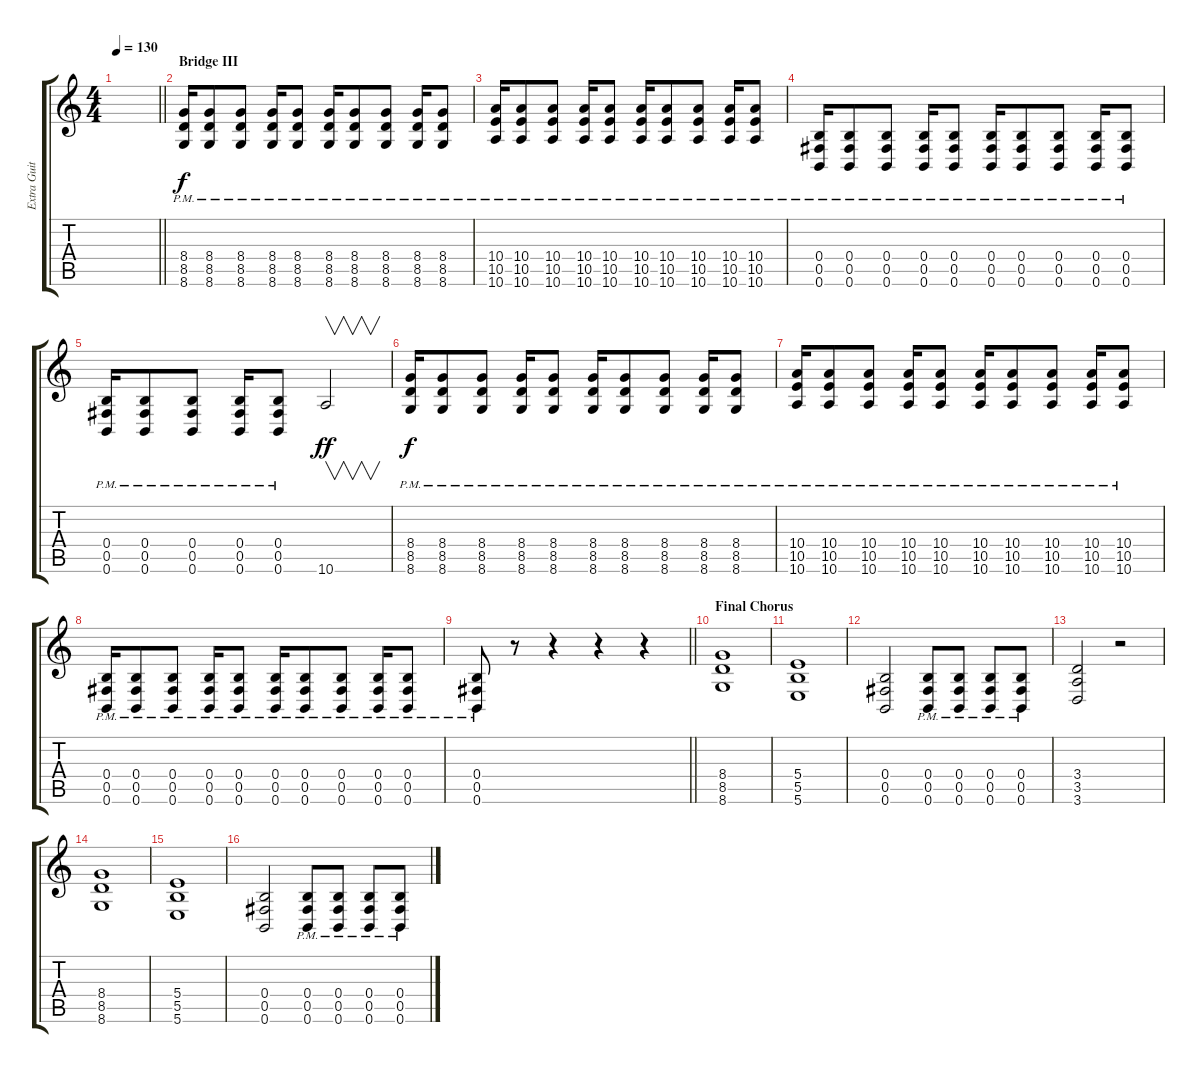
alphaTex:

\track ("Extra Guitar" "Extra Guit") {instrument distortionguitar}
\staff {score tabs}
\tuning (Db4 Ab3 E3 B2 Gb2 B1) {hide}
\ts (4 4)
\tempo 130
\clef g2
\barLineRight lightlight
\ks c
|
\section ("" "Bridge III")
(8.4{pm} 8.5{pm} 8.6{pm}).16 (8.4{pm} 8.5 8.6{pm}).8 (8.4{pm} 8.5{pm} 8.6{pm}).8 (8.4{pm} 8.5{pm} 8.6{pm}).16 (8.4{pm} 8.5{pm} 8.6{pm}).8 (8.4{pm} 8.5{pm} 8.6{pm}).16 (8.4{pm} 8.5 8.6{pm}).8 (8.4{pm} 8.5{pm} 8.6{pm}).8 (8.4{pm} 8.5{pm} 8.6{pm}).16 (8.4{pm} 8.5{pm} 8.6{pm}).8 |
(10.4{pm} 10.5{pm} 10.6{pm}).16 (10.4{pm} 10.5{pm} 10.6{pm}).8 (10.4{pm} 10.5{pm} 10.6{pm}).8 (10.4{pm} 10.5{pm} 10.6{pm}).16 (10.4{pm} 10.5{pm} 10.6{pm}).8 (10.4{pm} 10.5{pm} 10.6{pm}).16 (10.4{pm} 10.5{pm} 10.6{pm}).8 (10.4{pm} 10.5{pm} 10.6{pm}).8 (10.4{pm} 10.5{pm} 10.6{pm}).16 (10.4{pm} 10.5{pm} 10.6{pm}).8 |
(0.4{pm} 0.5{pm} 0.6{pm}).16 (0.4{pm} 0.5{pm} 0.6{pm}).8 (0.4{pm} 0.5{pm} 0.6{pm}).8 (0.4{pm} 0.5{pm} 0.6{pm}).16 (0.4{pm} 0.5{pm} 0.6{pm}).8 (0.4{pm} 0.5{pm} 0.6{pm}).16 (0.4{pm} 0.5{pm} 0.6{pm}).8 (0.4{pm} 0.5{pm} 0.6{pm}).8 (0.4{pm} 0.5{pm} 0.6{pm}).16 (0.4{pm} 0.5{pm} 0.6{pm}).8 |
(0.4{pm} 0.5{pm} 0.6{pm}).16 (0.4{pm} 0.5{pm} 0.6{pm}).8 (0.4{pm} 0.5{pm} 0.6{pm}).8 (0.4{pm} 0.5{pm} 0.6{pm}).16 (0.4{pm} 0.5{pm} 0.6{pm}).8 10.6.2{v dy ff} |
(8.4{pm} 8.5{pm} 8.6{pm}).16{dy f} (8.4{pm} 8.5 8.6{pm}).8 (8.4{pm} 8.5{pm} 8.6{pm}).8 (8.4{pm} 8.5{pm} 8.6{pm}).16 (8.4{pm} 8.5{pm} 8.6{pm}).8 (8.4{pm} 8.5{pm} 8.6{pm}).16 (8.4{pm} 8.5 8.6{pm}).8 (8.4{pm} 8.5{pm} 8.6{pm}).8 (8.4{pm} 8.5{pm} 8.6{pm}).16 (8.4{pm} 8.5{pm} 8.6{pm}).8 |
(10.4{pm} 10.5{pm} 10.6{pm}).16 (10.4{pm} 10.5{pm} 10.6{pm}).8 (10.4{pm} 10.5{pm} 10.6{pm}).8 (10.4{pm} 10.5{pm} 10.6{pm}).16 (10.4{pm} 10.5{pm} 10.6{pm}).8 (10.4{pm} 10.5{pm} 10.6{pm}).16 (10.4{pm} 10.5{pm} 10.6{pm}).8 (10.4{pm} 10.5{pm} 10.6{pm}).8 (10.4{pm} 10.5{pm} 10.6{pm}).16 (10.4{pm} 10.5{pm} 10.6{pm}).8 |
(0.4{pm} 0.5{pm} 0.6{pm}).16 (0.4{pm} 0.5{pm} 0.6{pm}).8 (0.4{pm} 0.5{pm} 0.6{pm}).8 (0.4{pm} 0.5{pm} 0.6{pm}).16 (0.4{pm} 0.5{pm} 0.6{pm}).8 (0.4{pm} 0.5{pm} 0.6{pm}).16 (0.4{pm} 0.5{pm} 0.6{pm}).8 (0.4{pm} 0.5{pm} 0.6{pm}).8 (0.4{pm} 0.5{pm} 0.6{pm}).16 (0.4{pm} 0.5{pm} 0.6{pm}).8 |
\barLineRight lightlight
(0.4{pm} 0.5{pm} 0.6{pm}).8 r.8 r.4 r.4 r.4 |
\section ("" "Final Chorus")
(8.4 8.5 8.6).1 |
(5.4 5.5 5.6).1 |
(0.4 0.5 0.6).2 (0.4{pm} 0.5{pm} 0.6{pm}).8 (0.4{pm} 0.5{pm} 0.6{pm}).8 (0.4{pm} 0.5{pm} 0.6{pm}).8 (0.4{pm} 0.5{pm} 0.6{pm}).8 |
(3.4 3.5 3.6).2 r.2 |
(8.4 8.5 8.6).1 |
(5.4 5.5 5.6).1 |
(0.4 0.5 0.6).2 (0.4{pm} 0.5{pm} 0.6{pm}).8 (0.4{pm} 0.5{pm} 0.6{pm}).8 (0.4{pm} 0.5{pm} 0.6{pm}).8 (0.4{pm} 0.5{pm} 0.6{pm}).8
